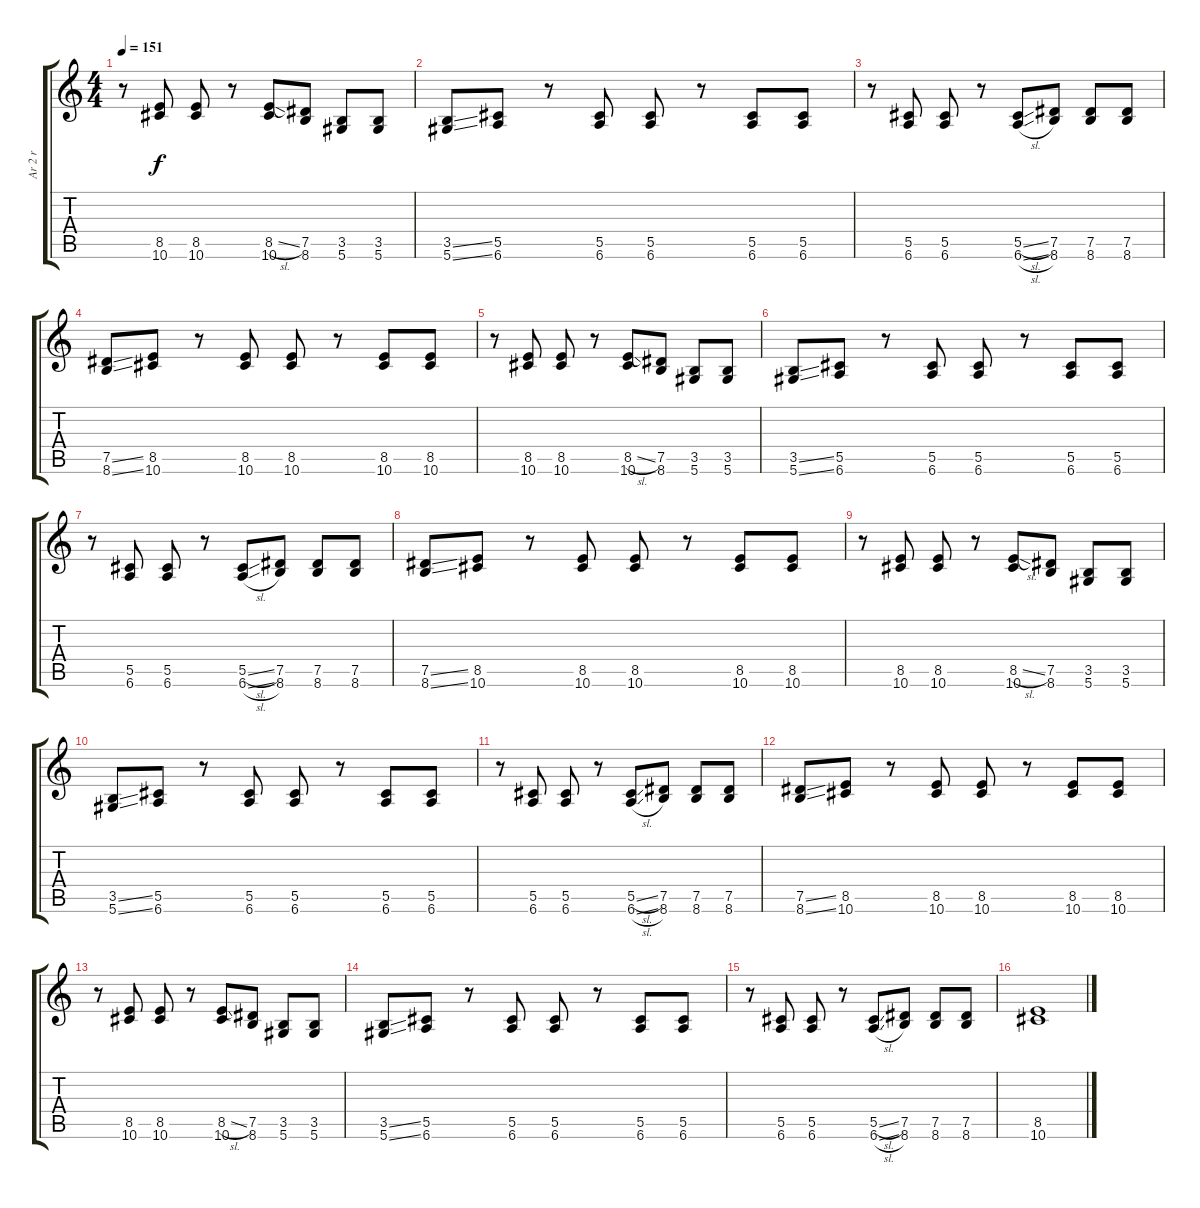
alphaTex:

\track ("Ar 2 r" "Ar 2 r") {instrument overdrivenguitar}
\staff {score tabs}
\tuning (Eb4 Bb3 Gb3 Db3 Ab2 Eb2) {hide}
\ts (4 4)
\tempo 151
\clef g2
\ks c
r.8{dy f} (8.5 10.6).8 (8.5 10.6).8 r.8 (8.5{sl} 10.6).8 (7.5 8.6).8 (3.5 5.6).8 (3.5 5.6).8 |
(3.5{ss} 5.6{ss}).8 (5.5 6.6).8 r.8 (5.5 6.6).8 (5.5 6.6).8 r.8 (5.5 6.6).8 (5.5 6.6).8 |
r.8 (5.5 6.6).8 (5.5 6.6).8 r.8 (5.5{sl} 6.6{sl}).8 (7.5 8.6).8 (7.5 8.6).8 (7.5 8.6).8 |
(7.5{ss} 8.6{ss}).8 (8.5 10.6).8 r.8 (8.5 10.6).8 (8.5 10.6).8 r.8 (8.5 10.6).8 (8.5 10.6).8 |
r.8 (8.5 10.6).8 (8.5 10.6).8 r.8 (8.5{sl} 10.6).8 (7.5 8.6).8 (3.5 5.6).8 (3.5 5.6).8 |
(3.5{ss} 5.6{ss}).8 (5.5 6.6).8 r.8 (5.5 6.6).8 (5.5 6.6).8 r.8 (5.5 6.6).8 (5.5 6.6).8 |
r.8 (5.5 6.6).8 (5.5 6.6).8 r.8 (5.5{sl} 6.6{sl}).8 (7.5 8.6).8 (7.5 8.6).8 (7.5 8.6).8 |
(7.5{ss} 8.6{ss}).8 (8.5 10.6).8 r.8 (8.5 10.6).8 (8.5 10.6).8 r.8 (8.5 10.6).8 (8.5 10.6).8 |
r.8 (8.5 10.6).8 (8.5 10.6).8 r.8 (8.5{sl} 10.6).8 (7.5 8.6).8 (3.5 5.6).8 (3.5 5.6).8 |
(3.5{ss} 5.6{ss}).8 (5.5 6.6).8 r.8 (5.5 6.6).8 (5.5 6.6).8 r.8 (5.5 6.6).8 (5.5 6.6).8 |
r.8 (5.5 6.6).8 (5.5 6.6).8 r.8 (5.5{sl} 6.6{sl}).8 (7.5 8.6).8 (7.5 8.6).8 (7.5 8.6).8 |
(7.5{ss} 8.6{ss}).8 (8.5 10.6).8 r.8 (8.5 10.6).8 (8.5 10.6).8 r.8 (8.5 10.6).8 (8.5 10.6).8 |
r.8 (8.5 10.6).8 (8.5 10.6).8 r.8 (8.5{sl} 10.6).8 (7.5 8.6).8 (3.5 5.6).8 (3.5 5.6).8 |
(3.5{ss} 5.6{ss}).8 (5.5 6.6).8 r.8 (5.5 6.6).8 (5.5 6.6).8 r.8 (5.5 6.6).8 (5.5 6.6).8 |
r.8 (5.5 6.6).8 (5.5 6.6).8 r.8 (5.5{sl} 6.6{sl}).8 (7.5 8.6).8 (7.5 8.6).8 (7.5 8.6).8 |
(8.5 10.6).1
